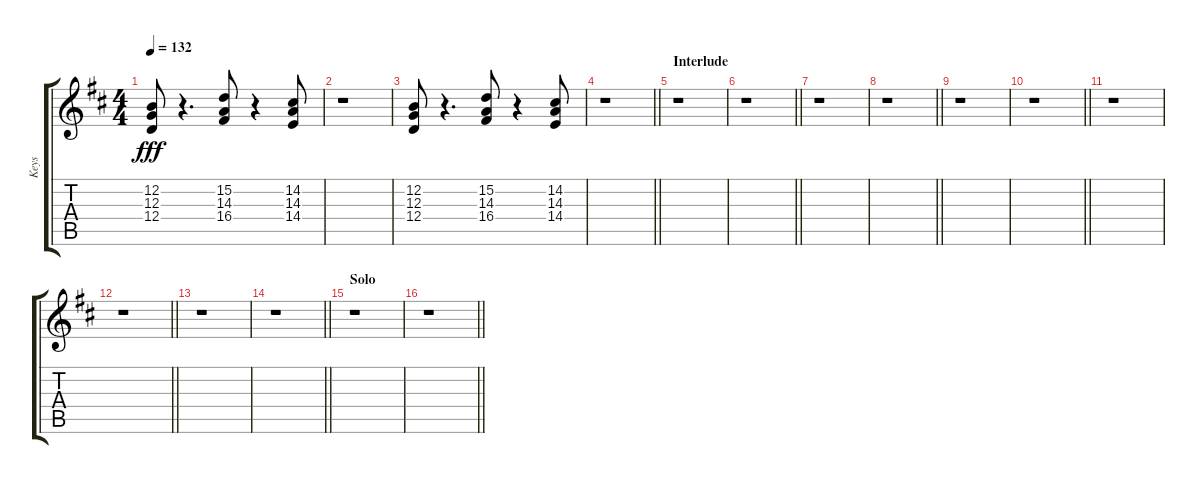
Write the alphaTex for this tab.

\track ("Keys" "Keys") {instrument electricgrandpiano bank 1}
\staff {score tabs}
\tuning (E4 B3 G3 D3 A2 E2) {hide}
\ts (4 4)
\tempo 132
\clef g2
\ks d
(12.2 12.3 12.4).8{dy fff} r.4{d} (15.2 14.3 16.4).8 r.4 (14.2 14.3 14.4).8 |
r.1 |
(12.2 12.3 12.4).8 r.4{d} (15.2 14.3 16.4).8 r.4 (14.2 14.3 14.4).8 |
\barLineRight lightlight
r.1 |
\section ("" "Interlude")
r.1 |
\barLineRight lightlight
r.1 |
r.1 |
\barLineRight lightlight
r.1 |
r.1 |
\barLineRight lightlight
r.1 |
r.1 |
\barLineRight lightlight
r.1 |
r.1 |
\barLineRight lightlight
r.1 |
\section ("" "Solo")
r.1 |
\barLineRight lightlight
r.1
